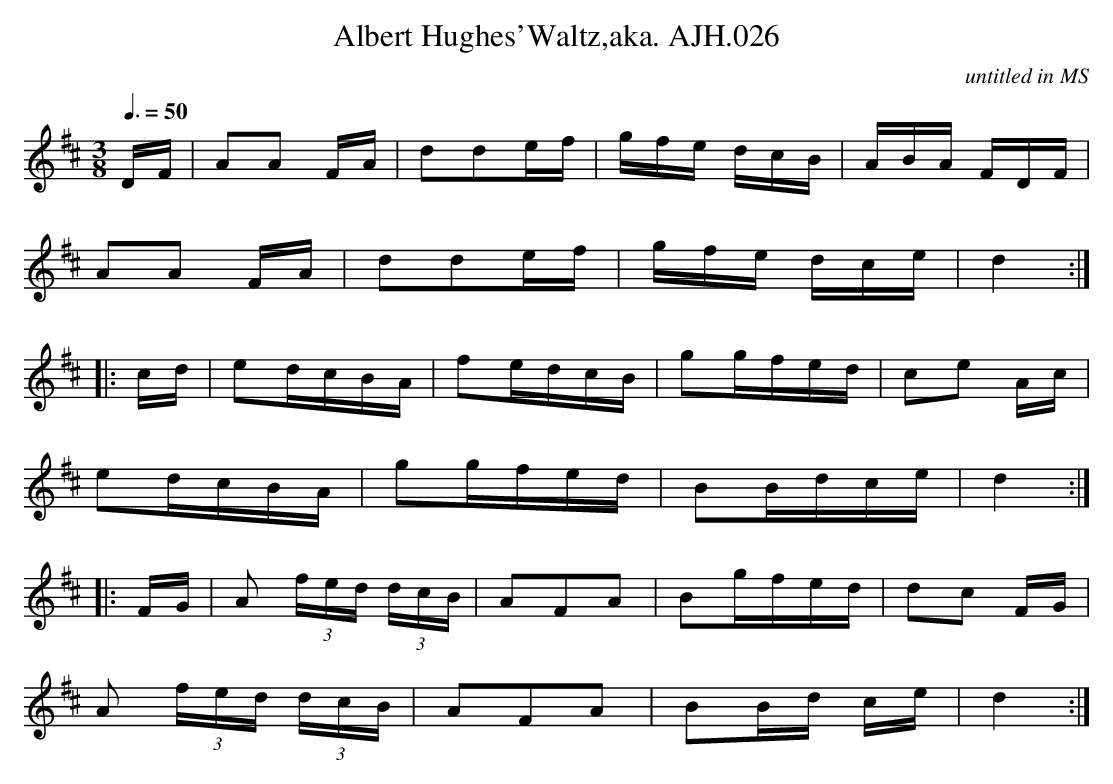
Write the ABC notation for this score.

X:1
T:Albert Hughes'Waltz,aka. AJH.026
M:3/8
L:1/8
Q:3/8=50
C:untitled in MS
K:D
D/F/|AA F/A/|dde/f/|g/f/e/ d/c/B/|A/B/A/ F/D/F/|
AA F/A/|dde/f/|g/f/e/ d/c/e/|d2:|
|:c/d/|ed/c/B/A/|fe/d/c/B/|gg/f/e/d/|ce A/c/|
ed/c/B/A/|gg/f/e/d/|BB/d/c/e/|d2:|
|:F/G/|A (3f/e/d/ (3d/c/B/|AFA|Bg/f/e/d/|dc F/G/|
A (3f/e/d/ (3d/c/B/|AFA|BB/d/ c/e/|d2:|
